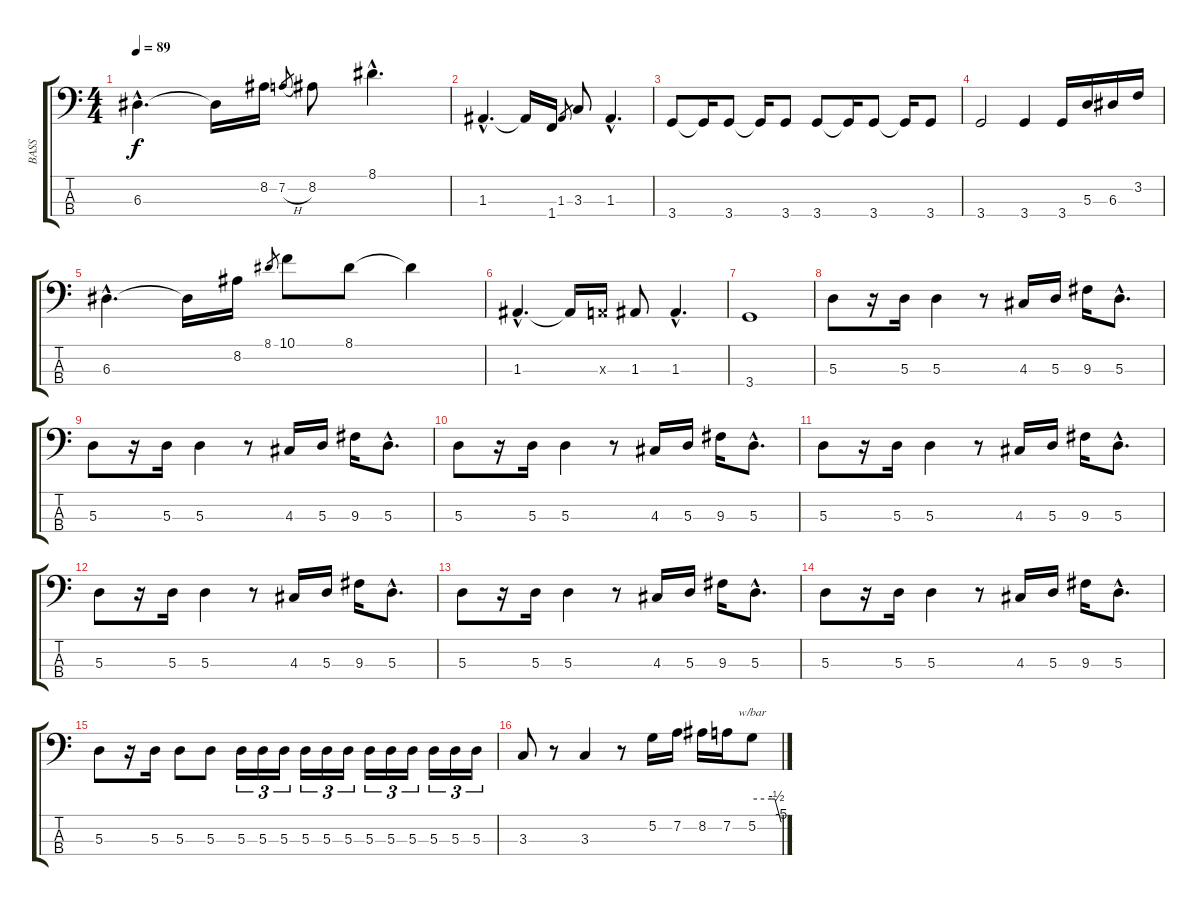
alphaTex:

\track ("BASS" "BASS") {instrument electricbassfinger}
\staff {score tabs}
\tuning (G2 D2 A1 E1) {hide}
\ts (4 4)
\tempo 89
\clef f4
\ks c
6.3{hac}.4{d dy f} 6.3{t}.16 8.2.16 7.2{h}.8{gr} 8.2.8 8.1{hac}.4{d} |
1.3{hac}.4{d} 1.3{t}.16 1.4.16 1.3.8{gr} 3.3.8 1.3{hac}.4{d} |
3.4.8 3.4{t}.16 3.4.8 3.4{t}.16 3.4.8 3.4.8 3.4{t}.16 3.4.8 3.4{t}.16 3.4.8 |
3.4.2 3.4.4 3.4.16 5.3.16 6.3.16 3.2.16 |
6.3{hac}.4{d} 6.3{t}.16 8.2.16 8.1.8{gr} 10.1.8 8.1.8 8.1{t}.4 |
1.3{hac}.4{d} 1.3{t}.16 0.3{x}.16 1.3.8 1.3{hac}.4{d} |
3.4.1 |
5.3.8 r.16 5.3.16 5.3.4 r.8 4.3.16 5.3.16 9.3.16 5.3{hac}.8{d} |
5.3.8 r.16 5.3.16 5.3.4 r.8 4.3.16 5.3.16 9.3.16 5.3{hac}.8{d} |
5.3.8 r.16 5.3.16 5.3.4 r.8 4.3.16 5.3.16 9.3.16 5.3{hac}.8{d} |
5.3.8 r.16 5.3.16 5.3.4 r.8 4.3.16 5.3.16 9.3.16 5.3{hac}.8{d} |
5.3.8 r.16 5.3.16 5.3.4 r.8 4.3.16 5.3.16 9.3.16 5.3{hac}.8{d} |
5.3.8 r.16 5.3.16 5.3.4 r.8 4.3.16 5.3.16 9.3.16 5.3{hac}.8{d} |
5.3.8 r.16 5.3.16 5.3.4 r.8 4.3.16 5.3.16 9.3.16 5.3{hac}.8{d} |
5.3.8 r.16 5.3.16 5.3.8 5.3.8 5.3.16{tu (3 2)} 5.3.16{tu (3 2)} 5.3.16{tu (3 2)} 5.3.16{tu (3 2)} 5.3.16{tu (3 2)} 5.3.16{tu (3 2)} 5.3.16{tu (3 2)} 5.3.16{tu (3 2)} 5.3.16{tu (3 2)} 5.3.16{tu (3 2)} 5.3.16{tu (3 2)} 5.3.16{tu (3 2)} |
3.3.8 r.8 3.3.4 r.8 5.2.16 7.2.16 8.2.16 7.2.16 5.2.8{tbe (custom default 0 0 40 0 47 0 50 -2 60 -20)}
